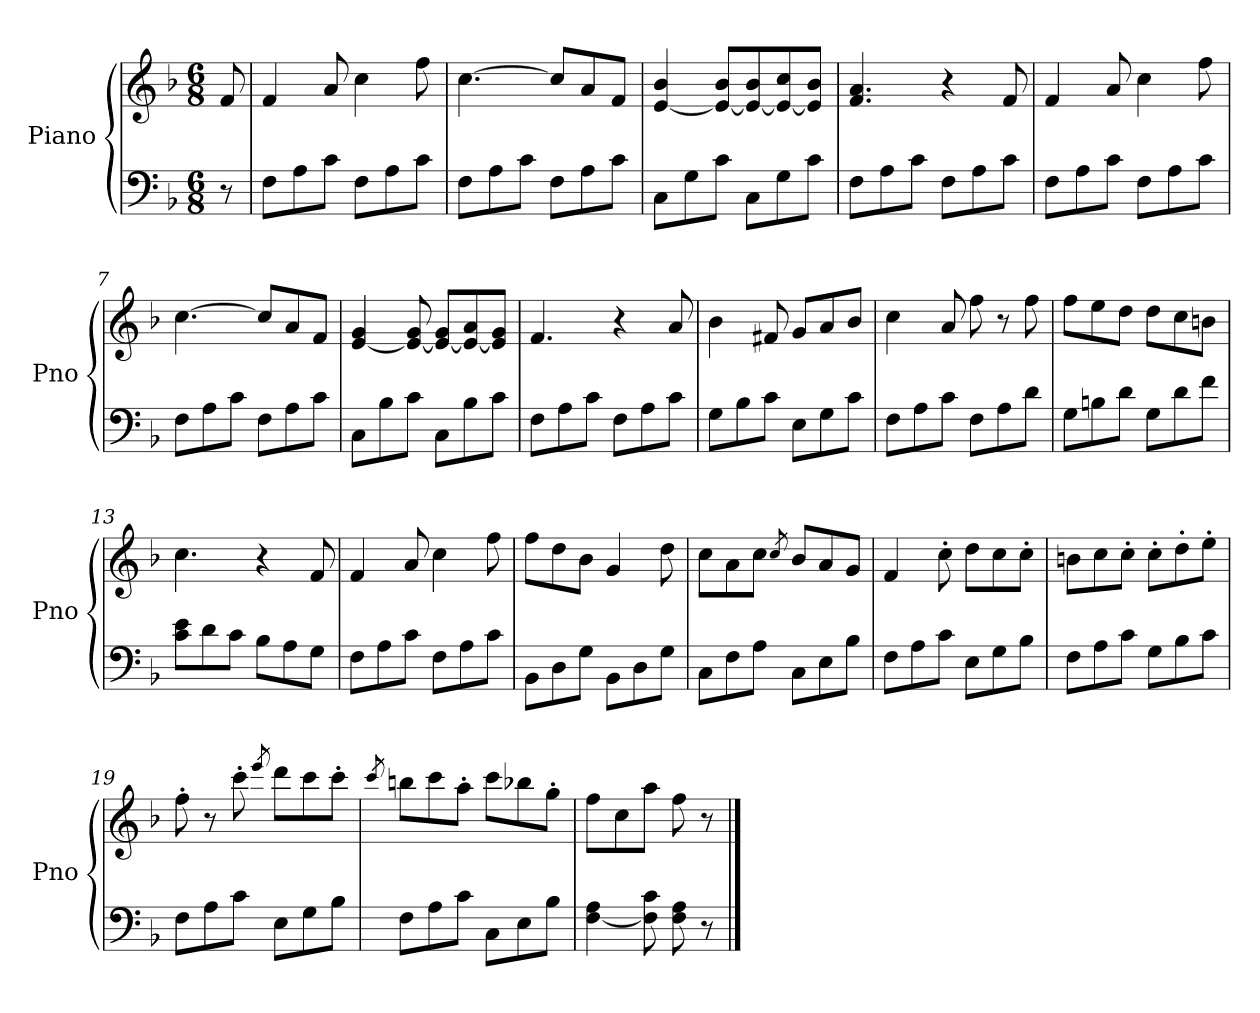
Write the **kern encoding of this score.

**kern	**kern
*part2	*part1
*staff2	*staff1
*I"Piano	*I"Piano
*I'Pno	*I'Pno
*clefF4	*clefG2
*k[b-]	*k[b-]
*F:	*F:
*M6/8	*M6/8
*MM96	*MM96
=1	=1
8r	8f/
=2	=2
8F\L	4f/
8A\	.
8c\J	8a/
8F\L	4cc\
8A\	.
8c\J	8ff\
=3	=3
8F\L	[4.cc\
8A\	.
8c\J	.
8F\L	8cc/L]
8A\	8a/
8c\J	8f/J
=4	=4
8C\L	[4e/ 4b-/
8G\	.
8c\J	8e/_ 8b-/L
8C\L	8e/_ 8b-/
8G\	8e/_ 8cc/
8c\J	8e/] 8b-/J
=5	=5
8F\L	4.f/ 4.a/
8A\	.
8c\J	.
8F\L	4r
8A\	.
8c\J	8f/
=6	=6
8F\L	4f/
8A\	.
8c\J	8a/
8F\L	4cc\
8A\	.
8c\J	8ff\
=7	=7
8F\L	[4.cc\
8A\	.
8c\J	.
8F\L	8cc/L]
8A\	8a/
8c\J	8f/J
!!LO:LB:g=z
=8	=8
8C\L	[4e/ 4g/
8B-\	.
8c\J	8e/_ 8g/
8C\L	8e/_ 8g/L
8B-\	8e/_ 8a/
8c\J	8e/] 8g/J
=9	=9
8F\L	4.f/
8A\	.
8c\J	.
8F\L	4r
8A\	.
8c\J	8a/
=10	=10
8G\L	4b-\
8B-\	.
8c\J	8f#X/
8E\L	8g/L
8G\	8a/
8c\J	8b-/J
=11	=11
8F\L	4cc\
8A\	.
8c\J	8a/
8F\L	8ff\
8A\	8r
8d\J	8ff\
=12	=12
8G\L	8ff\L
8Bn\	8ee\
8d\J	8dd\J
8G\L	8dd\L
8d\	8cc\
8f\J	8bn\J
=13	=13
8c\ 8e\L	4.cc\
8d\	.
8c\J	.
8B-\L	4r
8A\	.
8G\J	8f/
!!LO:LB:g=z
=14	=14
8F\L	4f/
8A\	.
8c\J	8a/
8F\L	4cc\
8A\	.
8c\J	8ff\
=15	=15
8BB-\L	8ff\L
8D\	8dd\
8G\J	8b-\J
8BB-\L	4g/
8D\	.
8G\J	8dd\
=16	=16
8C\L	8cc\L
8F\	8a\
8A\J	8cc\J
.	8qcc/
8C\L	8b-/L
8E\	8a/
8B-\J	8g/J
=17	=17
8F\L	4f/
8A\	.
8c\J	8cc'\
8E\L	8dd\L
8G\	8cc\
8B-\J	8cc'\J
=18	=18
8F\L	8bn\L
8A\	8cc\
8c\J	8cc'\J
8G\L	8cc'\L
8B-\	8dd'\
8c\J	8ee'\J
=19	=19
8F\L	8ff'\
8A\	8r
8c\J	8ccc'\
.	8qeee/
8E\L	8ddd\L
8G\	8ccc\
8B-\J	8ccc'\J
!!LO:LB:g=z
=20	=20
.	8qccc/
8F\L	8bbn\L
8A\	8ccc\
8c\J	8aa'\J
8C\L	8ccc\L
8E\	8bb-X\
8B-\J	8gg'\J
=21	=21
[4F\ 4A\	8ff\L
.	8cc\
8F\] 8c\	8aa\J
8F\ 8A\	8ff\
8r	8r
==	==
*-	*-
